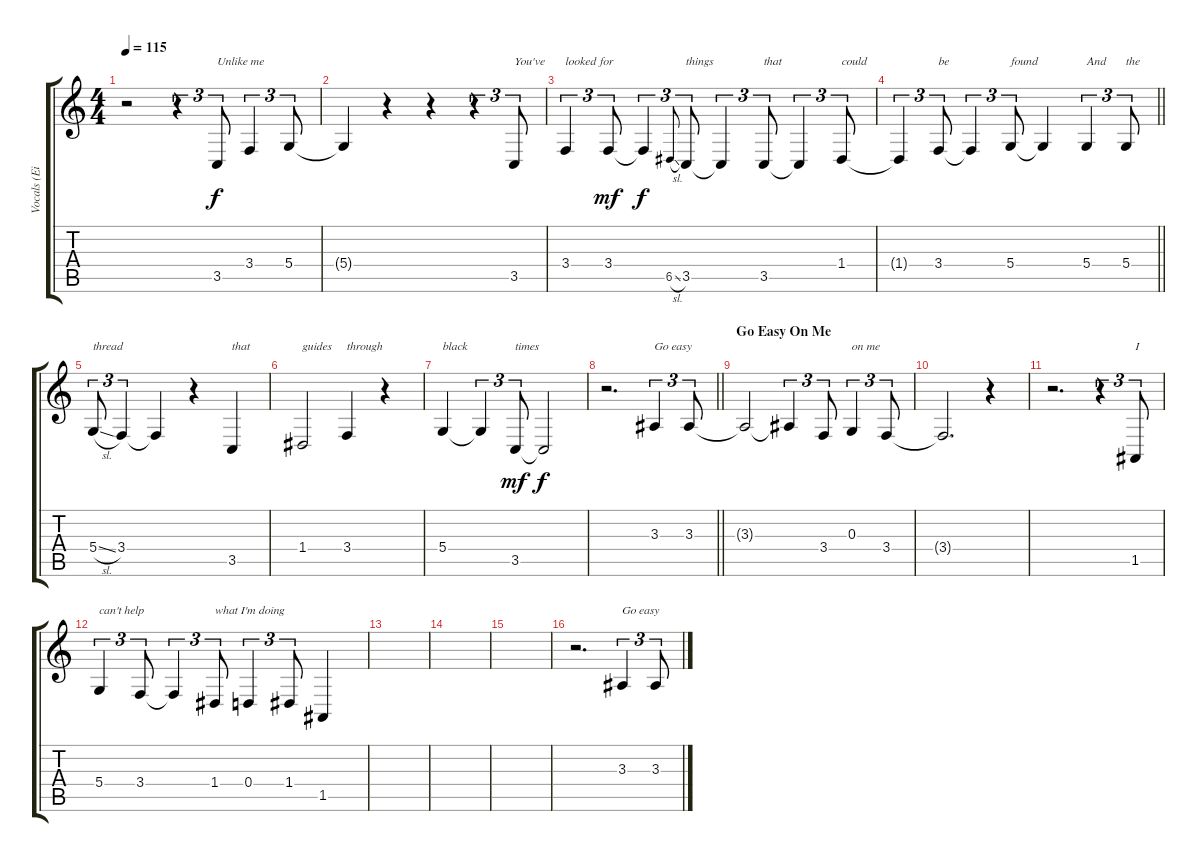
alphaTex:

\track ("Vocals (Eirik)" "Vocals (Ei") {instrument voiceoohs}
\staff {score tabs}
\tuning (E4 B3 G3 D3 A2 E2) {hide}
\ts (4 4)
\tempo 115
\clef g2
\ks c
r.2{dy f} r.4{tu (3 2)} 3.5.8{tu (3 2) txt "Unlike me"} 3.4.4{tu (3 2)} 5.4.8{tu (3 2)} |
5.4{t}.4 r.4 r.4 r.4{tu (3 2)} 3.5.8{tu (3 2) txt "You've"} |
3.4.4{tu (3 2) txt "looked for"} 3.4.8{tu (3 2) dy mf} 3.4{t}.4{tu (3 2) dy f} 6.5{sl}.8{gr onbeat} 3.5.8{tu (3 2) txt "things"} 3.5{t}.4{tu (3 2)} 3.5.8{tu (3 2) txt "that"} 3.5{t}.4{tu (3 2)} 1.4.8{tu (3 2) txt "could"} |
\barLineRight lightlight
1.4{t}.4{tu (3 2)} 3.4.8{tu (3 2) txt "be"} 3.4{t}.4{tu (3 2)} 5.4.8{tu (3 2) txt "found"} 5.4{t}.4 5.4.4{tu (3 2) txt "And"} 5.4.8{tu (3 2) txt "the"} |
5.4{sl}.8{tu (3 2) txt "thread"} 3.4.4{tu (3 2)} 3.4{t}.4 r.4 3.5.4{txt "that"} |
1.4.2{txt "guides"} 3.4.4{txt "through"} r.4 |
5.4.4{txt "black"} 5.4{t}.4{tu (3 2)} 3.5.8{tu (3 2) txt "times" dy mf} 3.5{t}.2{dy f} |
\barLineRight lightlight
r.2{d} 3.3.4{tu (3 2) txt "Go easy"} 3.3.8{tu (3 2)} |
\section ("" "Go Easy On Me")
3.3{t}.2 3.3{t}.4{tu (3 2)} 3.4.8{tu (3 2)} 0.3.4{tu (3 2) txt "on me"} 3.4.8{tu (3 2)} |
3.4{t}.2{d} r.4 |
r.2{d} r.4{tu (3 2)} 1.5.8{tu (3 2) txt "I"} |
5.4.4{tu (3 2) txt "can't help"} 3.4.8{tu (3 2)} 3.4{t}.4{tu (3 2)} 1.4.8{tu (3 2) txt "what I'm doing"} 0.4.4{tu (3 2)} 1.4.8{tu (3 2)} 1.5.4 |
|
|
|
r.2{d} 3.3.4{tu (3 2) txt "Go easy"} 3.3.8{tu (3 2)}
